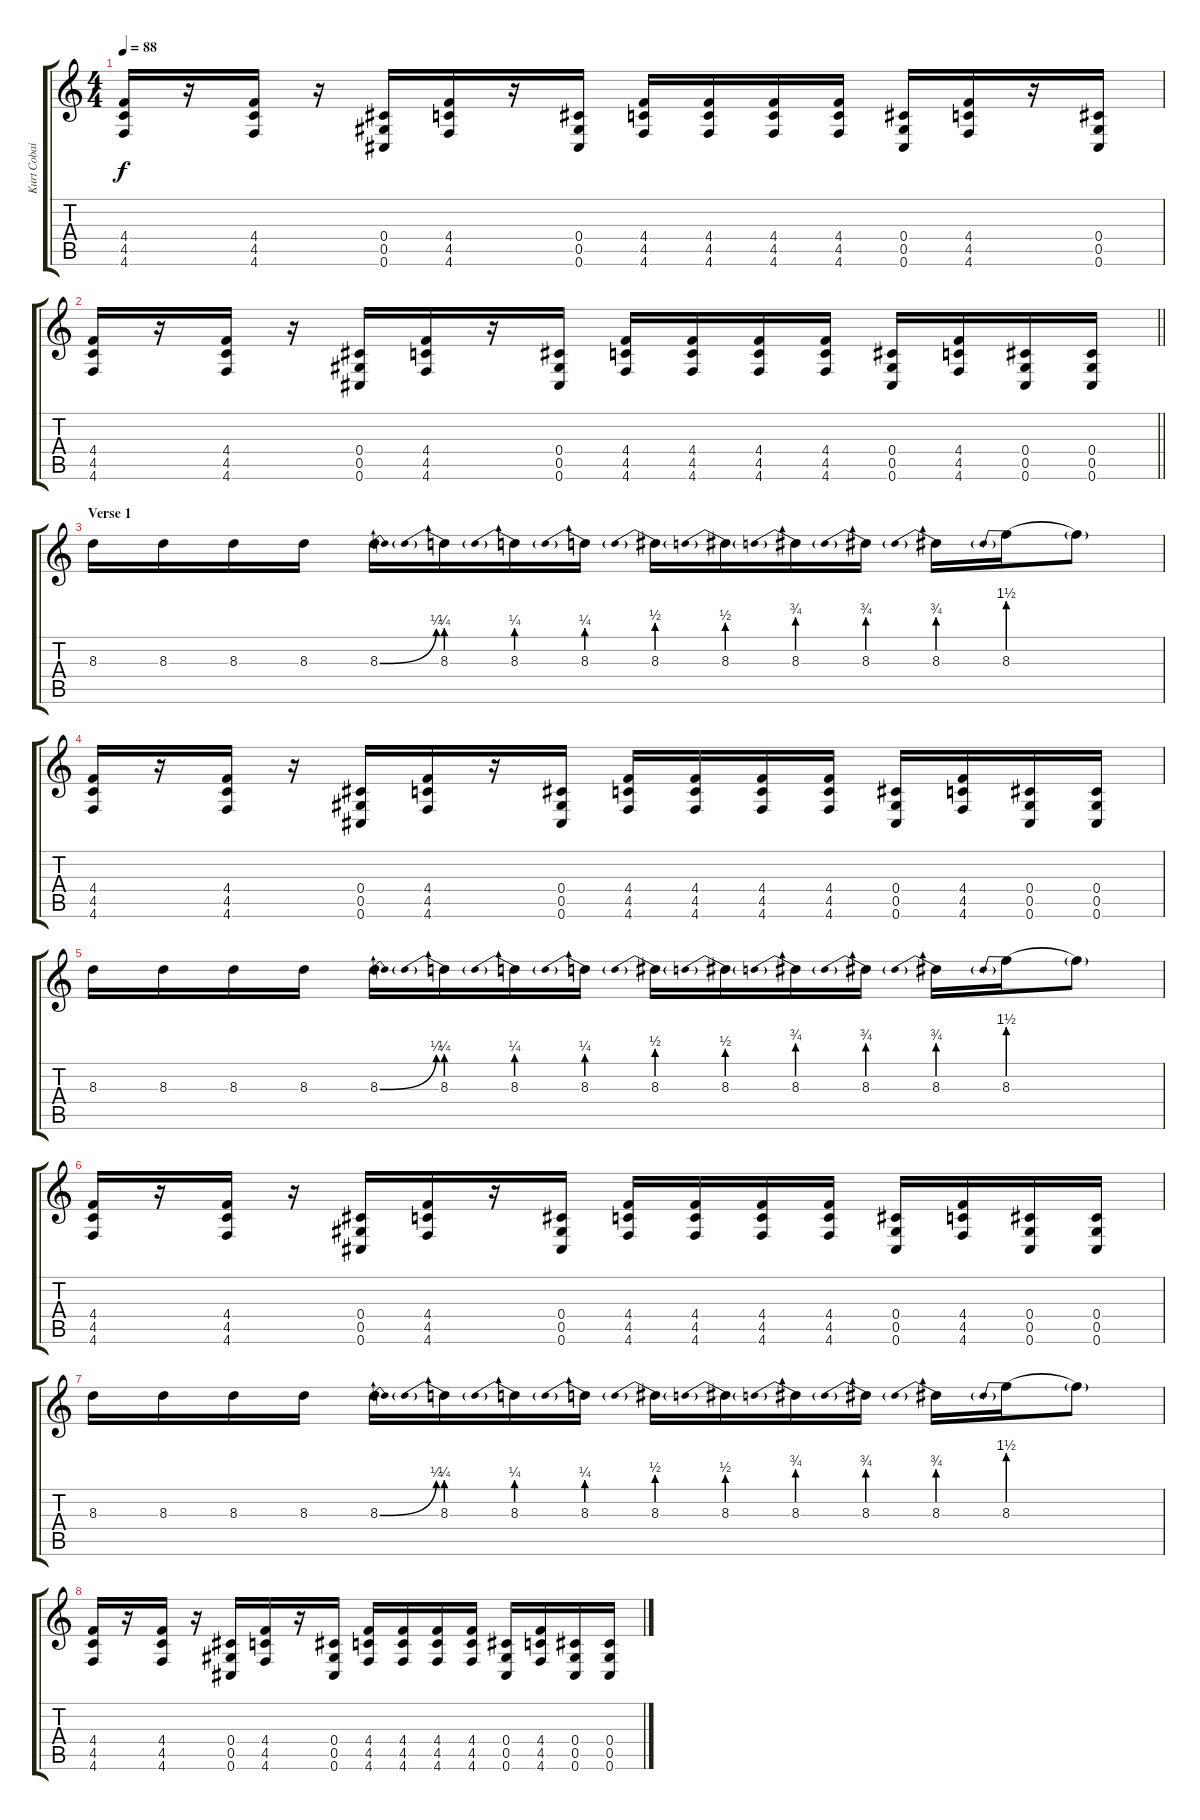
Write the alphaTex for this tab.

\track ("Kurt Cobain - Guitar II" "Kurt Cobai") {instrument distortionguitar}
\staff {score tabs}
\tuning (Eb4 Bb3 Gb3 Db3 Ab2 Db2) {hide}
\ts (4 4)
\tempo 88
\clef g2
\ks c
(4.4 4.5 4.6).16{dy f} r.16 (4.4 4.5 4.6).16 r.16 (0.4 0.5 0.6).16 (4.4 4.5 4.6).16 r.16 (0.4 0.5 0.6).16 (4.4 4.5 4.6).16 (4.4 4.5 4.6).16 (4.4 4.5 4.6).16 (4.4 4.5 4.6).16 (0.4 0.5 0.6).16 (4.4 4.5 4.6).16 r.16 (0.4 0.5 0.6).16 |
\barLineRight lightlight
(4.4 4.5 4.6).16 r.16 (4.4 4.5 4.6).16 r.16 (0.4 0.5 0.6).16 (4.4 4.5 4.6).16 r.16 (0.4 0.5 0.6).16 (4.4 4.5 4.6).16 (4.4 4.5 4.6).16 (4.4 4.5 4.6).16 (4.4 4.5 4.6).16 (0.4 0.5 0.6).16 (4.4 4.5 4.6).16 (0.4 0.5 0.6).16 (0.4 0.5 0.6).16 |
\section ("" "Verse 1")
8.3.16 8.3.16 8.3.16 8.3.16 8.3{be (bend 0 0 60 1)}.16 8.3{be (prebend 0 1 60 1)}.16 8.3{be (prebend 0 1 60 1)}.16 8.3{be (prebend 0 1 60 1)}.16 8.3{be (prebend 0 2 60 2)}.16 8.3{be (prebend 0 2 60 2)}.16 8.3{be (prebend 0 3 60 3)}.16 8.3{be (prebend 0 3 60 3)}.16 8.3{be (prebend 0 3 60 3)}.16 8.3{be (prebend 0 6 60 6)}.16 8.3{t}.8 |
(4.4 4.5 4.6).16 r.16 (4.4 4.5 4.6).16 r.16 (0.4 0.5 0.6).16 (4.4 4.5 4.6).16 r.16 (0.4 0.5 0.6).16 (4.4 4.5 4.6).16 (4.4 4.5 4.6).16 (4.4 4.5 4.6).16 (4.4 4.5 4.6).16 (0.4 0.5 0.6).16 (4.4 4.5 4.6).16 (0.4 0.5 0.6).16 (0.4 0.5 0.6).16 |
8.3.16 8.3.16 8.3.16 8.3.16 8.3{be (bend 0 0 60 1)}.16 8.3{be (prebend 0 1 60 1)}.16 8.3{be (prebend 0 1 60 1)}.16 8.3{be (prebend 0 1 60 1)}.16 8.3{be (prebend 0 2 60 2)}.16 8.3{be (prebend 0 2 60 2)}.16 8.3{be (prebend 0 3 60 3)}.16 8.3{be (prebend 0 3 60 3)}.16 8.3{be (prebend 0 3 60 3)}.16 8.3{be (prebend 0 6 60 6)}.16 8.3{t}.8 |
(4.4 4.5 4.6).16 r.16 (4.4 4.5 4.6).16 r.16 (0.4 0.5 0.6).16 (4.4 4.5 4.6).16 r.16 (0.4 0.5 0.6).16 (4.4 4.5 4.6).16 (4.4 4.5 4.6).16 (4.4 4.5 4.6).16 (4.4 4.5 4.6).16 (0.4 0.5 0.6).16 (4.4 4.5 4.6).16 (0.4 0.5 0.6).16 (0.4 0.5 0.6).16 |
8.3.16 8.3.16 8.3.16 8.3.16 8.3{be (bend 0 0 60 1)}.16 8.3{be (prebend 0 1 60 1)}.16 8.3{be (prebend 0 1 60 1)}.16 8.3{be (prebend 0 1 60 1)}.16 8.3{be (prebend 0 2 60 2)}.16 8.3{be (prebend 0 2 60 2)}.16 8.3{be (prebend 0 3 60 3)}.16 8.3{be (prebend 0 3 60 3)}.16 8.3{be (prebend 0 3 60 3)}.16 8.3{be (prebend 0 6 60 6)}.16 8.3{t}.8 |
(4.4 4.5 4.6).16 r.16 (4.4 4.5 4.6).16 r.16 (0.4 0.5 0.6).16 (4.4 4.5 4.6).16 r.16 (0.4 0.5 0.6).16 (4.4 4.5 4.6).16 (4.4 4.5 4.6).16 (4.4 4.5 4.6).16 (4.4 4.5 4.6).16 (0.4 0.5 0.6).16 (4.4 4.5 4.6).16 (0.4 0.5 0.6).16 (0.4 0.5 0.6).16
